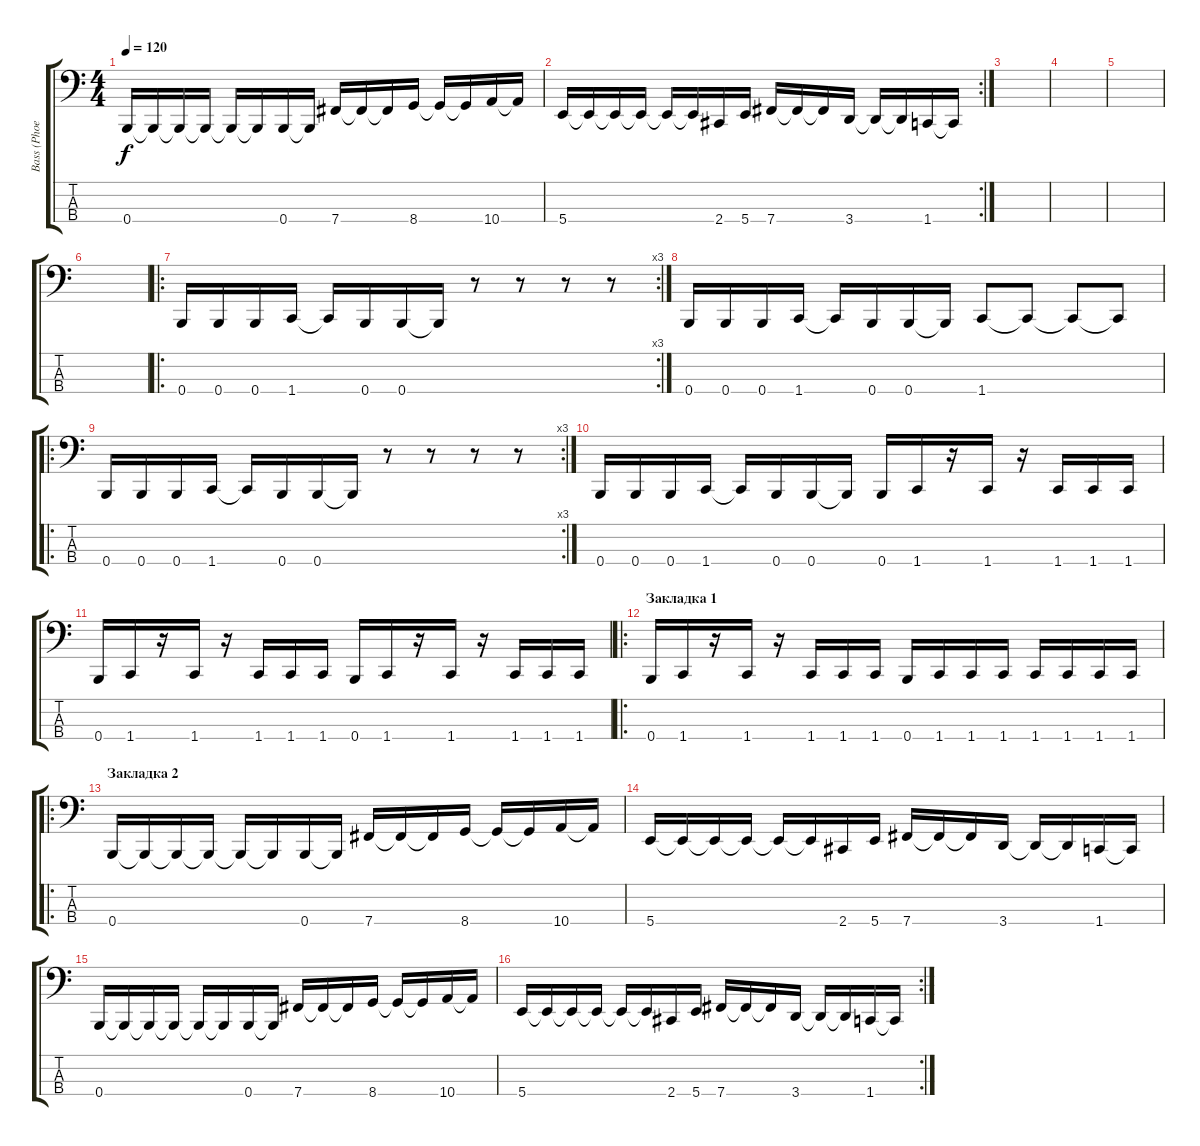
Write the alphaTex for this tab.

\track ("Bass (Phoenix)" "Bass (Phoe") {instrument electricbassfinger}
\staff {score tabs}
\tuning (E2 B1 Gb1 B0) {hide}
\ts (4 4)
\tempo 120
\clef f4
\ks c
0.4.16{dy f} 0.4{t}.16 0.4{t}.16 0.4{t}.16 0.4{t}.16 0.4{t}.16 0.4.16 0.4{t}.16 7.4.16 7.4{t}.16 7.4{t}.16 8.4.16 8.4{t}.16 8.4{t}.16 10.4.16 10.4{t}.16 |
\rc 2
5.4.16 5.4{t}.16 5.4{t}.16 5.4{t}.16 5.4{t}.16 5.4{t}.16 2.4.16 5.4.16 7.4.16 7.4{t}.16 7.4{t}.16 3.4.16 3.4{t}.16 3.4{t}.16 1.4.16 1.4{t}.16 |
|
|
|
|
\ro
\rc 3
0.4.16 0.4.16 0.4.16 1.4.16 1.4{t}.16 0.4.16 0.4.16 0.4{t}.16 r.8 r.8 r.8 r.8 |
0.4.16 0.4.16 0.4.16 1.4.16 1.4{t}.16 0.4.16 0.4.16 0.4{t}.16 1.4.8 1.4{t}.8 1.4{t}.8 1.4{t}.8 |
\ro
\rc 3
0.4.16 0.4.16 0.4.16 1.4.16 1.4{t}.16 0.4.16 0.4.16 0.4{t}.16 r.8 r.8 r.8 r.8 |
0.4.16 0.4.16 0.4.16 1.4.16 1.4{t}.16 0.4.16 0.4.16 0.4{t}.16 0.4.16 1.4.16 r.16 1.4.16 r.16 1.4.16 1.4.16 1.4.16 |
0.4.16 1.4.16 r.16 1.4.16 r.16 1.4.16 1.4.16 1.4.16 0.4.16 1.4.16 r.16 1.4.16 r.16 1.4.16 1.4.16 1.4.16 |
\ro
\section ("" "Закладка 1")
0.4.16 1.4.16 r.16 1.4.16 r.16 1.4.16 1.4.16 1.4.16 0.4.16 1.4.16 1.4.16 1.4.16 1.4.16 1.4.16 1.4.16 1.4.16 |
\ro
\section ("" "Закладка 2")
0.4.16 0.4{t}.16 0.4{t}.16 0.4{t}.16 0.4{t}.16 0.4{t}.16 0.4.16 0.4{t}.16 7.4.16 7.4{t}.16 7.4{t}.16 8.4.16 8.4{t}.16 8.4{t}.16 10.4.16 10.4{t}.16 |
5.4.16 5.4{t}.16 5.4{t}.16 5.4{t}.16 5.4{t}.16 5.4{t}.16 2.4.16 5.4.16 7.4.16 7.4{t}.16 7.4{t}.16 3.4.16 3.4{t}.16 3.4{t}.16 1.4.16 1.4{t}.16 |
0.4.16 0.4{t}.16 0.4{t}.16 0.4{t}.16 0.4{t}.16 0.4{t}.16 0.4.16 0.4{t}.16 7.4.16 7.4{t}.16 7.4{t}.16 8.4.16 8.4{t}.16 8.4{t}.16 10.4.16 10.4{t}.16 |
\rc 2
5.4.16 5.4{t}.16 5.4{t}.16 5.4{t}.16 5.4{t}.16 5.4{t}.16 2.4.16 5.4.16 7.4.16 7.4{t}.16 7.4{t}.16 3.4.16 3.4{t}.16 3.4{t}.16 1.4.16 1.4{t}.16
